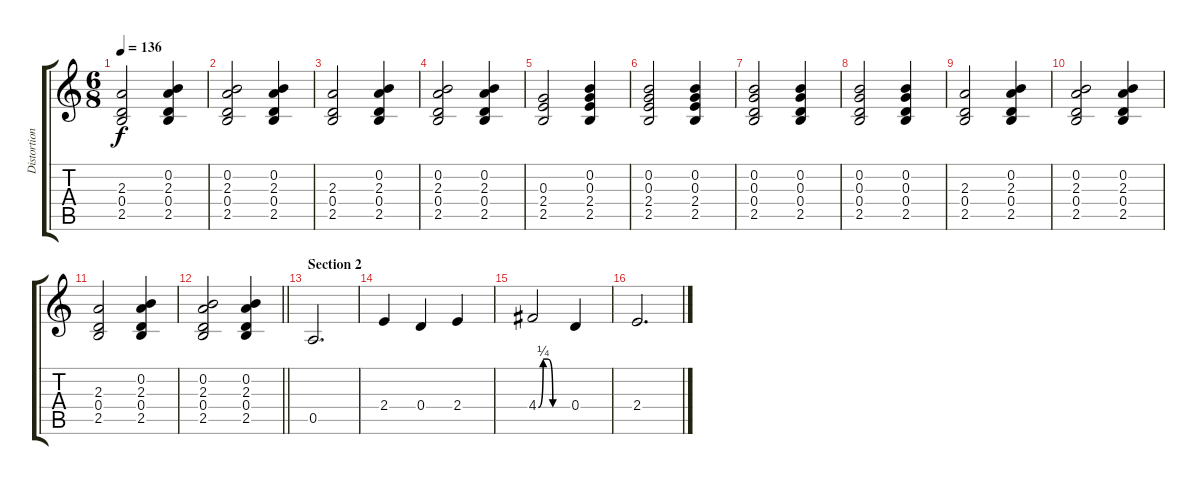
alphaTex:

\track ("Distortion" "Distortion") {instrument distortionguitar}
\staff {score tabs}
\tuning (E4 B3 G3 D3 A2 E2) {hide}
\ts (6 8)
\tempo 136
\clef g2
\ks c
(2.3 0.4 2.5).2{dy f} (0.2 2.3 0.4 2.5).4 |
(0.2 2.3 0.4 2.5).2 (0.2 2.3 0.4 2.5).4 |
(2.3 0.4 2.5).2 (0.2 2.3 0.4 2.5).4 |
(0.2 2.3 0.4 2.5).2 (0.2 2.3 0.4 2.5).4 |
(0.3 2.4 2.5).2 (0.2 0.3 2.4 2.5).4 |
(0.2 0.3 2.4 2.5).2 (0.2 0.3 2.4 2.5).4 |
(0.2 0.3 0.4 2.5).2 (0.2 0.3 0.4 2.5).4 |
(0.2 0.3 0.4 2.5).2 (0.2 0.3 0.4 2.5).4 |
(2.3 0.4 2.5).2 (0.2 2.3 0.4 2.5).4 |
(0.2 2.3 0.4 2.5).2 (0.2 2.3 0.4 2.5).4 |
(2.3 0.4 2.5).2 (0.2 2.3 0.4 2.5).4 |
\barLineRight lightlight
(0.2 2.3 0.4 2.5).2 (0.2 2.3 0.4 2.5).4 |
\section ("" "Section 2")
0.5.2{d volume 12} |
2.4.4 0.4.4 2.4.4 |
4.4{be (custom 0 0 10 1 20 1 30 0 60 0)}.2 0.4.4 |
2.4.2{d}
